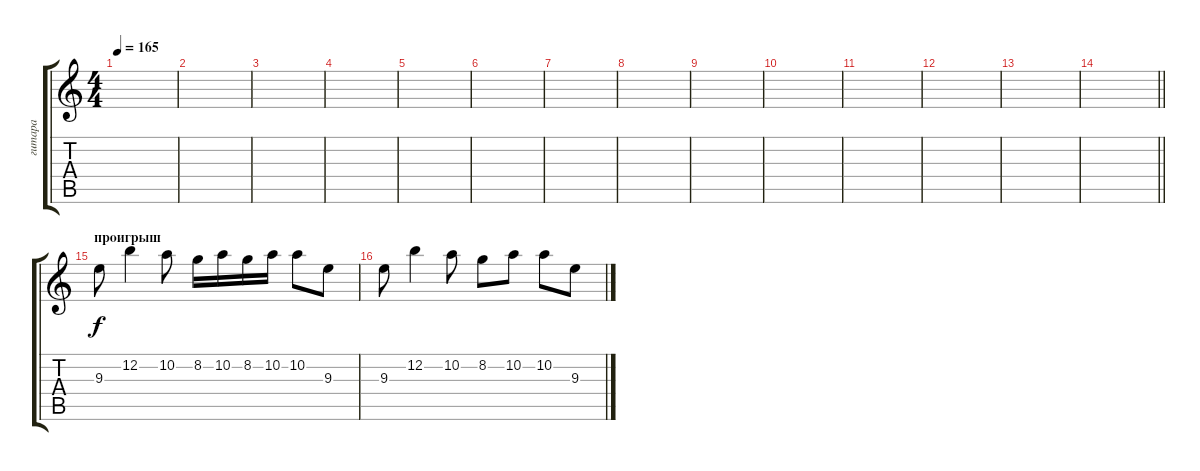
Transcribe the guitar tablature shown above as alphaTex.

\track ("гитара" "гитара") {instrument overdrivenguitar}
\staff {score tabs}
\tuning (E4 B3 G3 D3 A2 E2) {hide}
\ts (4 4)
\tempo 165
\clef g2
\ks c
|
|
|
|
|
|
|
|
|
|
|
|
|
\barLineRight lightlight
|
\section ("" "проигрыш")
9.3.8 12.2.4 10.2.8 8.2.16 10.2.16 8.2.16 10.2.16 10.2.8 9.3.8 |
9.3.8 12.2.4 10.2.8 8.2.8 10.2.8 10.2.8 9.3.8
